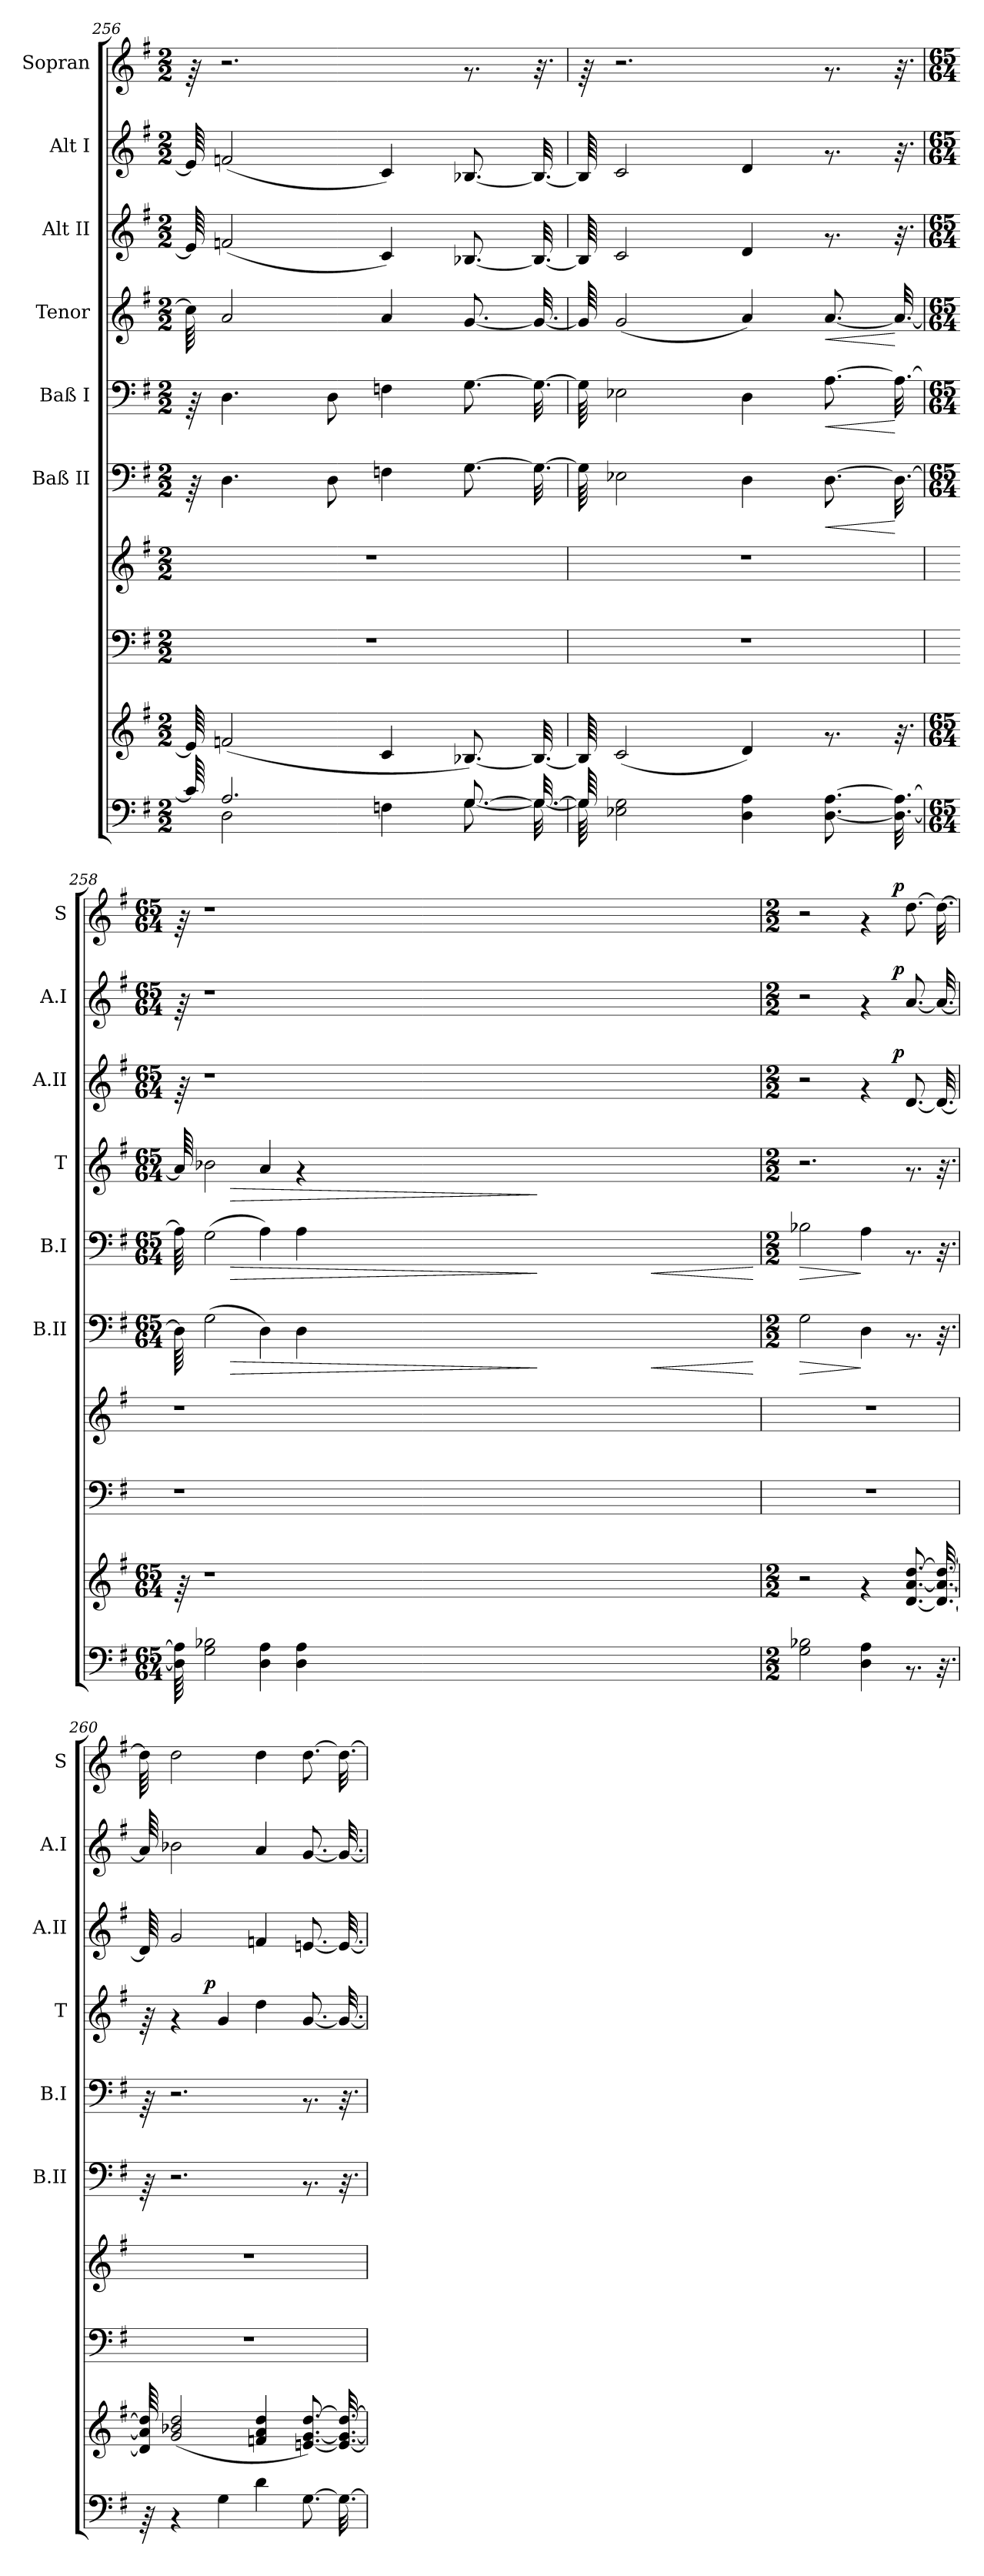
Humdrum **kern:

**kern	**kern	**kern	**kern	**kern	**dynam	**kern	**dynam	**kern	**dynam	**kern	**dynam	**kern	**dynam	**kern	**dynam
*part10	*part9	*part8	*part7	*part6	*part6	*part5	*part5	*part4	*part4	*part3	*part3	*part2	*part2	*part1	*part1
*staff10	*staff9	*staff8	*staff7	*staff6	*staff6	*staff5	*staff5	*staff4	*staff4	*staff3	*staff3	*staff2	*staff2	*staff1	*staff1
*	*	*	*	*I"Baß II	*	*I"Baß I	*	*I"Tenor	*	*I"Alt II	*	*I"Alt I	*	*I"Sopran	*
*	*	*	*	*I'B.II	*	*I'B.I	*	*I'T	*	*I'A.II	*	*I'A.I	*	*I'S	*
*clefF4	*clefG2	*clefF4	*clefG2	*clefF4	*	*clefF4	*	*clefG2	*	*clefG2	*	*clefG2	*	*clefG2	*
*k[f#]	*k[f#]	*k[f#]	*k[f#]	*k[f#]	*	*k[f#]	*	*k[f#]	*	*k[f#]	*	*k[f#]	*	*k[f#]	*
*G:	*G:	*G:	*G:	*G:	*	*G:	*	*G:	*	*G:	*	*G:	*	*G:	*
*M2/2	*M2/2	*M2/2	*M2/2	*M2/2	*	*M2/2	*	*M2/2	*	*M2/2	*	*M2/2	*	*M2/2	*
=256	=256	=256	=256	=256	=256	=256	=256	=256	=256	=256	=256	=256	=256	=256	=256
*^	*	*	*	*	*	*	*	*	*	*	*	*	*	*	*
64c/]	64ryy	64e-/]	1r	1r	64rAA	.	64rAA	.	64cc\]	.	64e-/]	.	64e-/]	.	64rf	.
2.A/	2D\	(<2f/	.	.	4.D\	.	4.D\	.	2a/	.	(<2f/	.	(<2f/	.	2.r	.
.	.	.	.	.	8D\	.	8D\	.	.	.	.	.	.	.	.	.
.	4F\	4c/	.	.	4F\	.	4F\	.	4a/	.	4c/)	.	4c/)	.	.	.
[<8.G/	[>8.G\	[<8.B-/)	.	.	[>8.G\	.	[>8.G\	.	[<8.g/	.	[<8.B-/	.	[<8.B-/	.	8.rf	.
32.G/_	32.G\_	32.B-/_	.	.	32.G\_	.	32.G\_	.	32.g/_	.	32.B-/_	.	32.B-/_	.	32.rf	.
=257!	=257!	=257!	=257!	=257!	=257!	=257!	=257!	=257!	=257!	=257!	=257!	=257!	=257!	=257!	=257!	=257!
64G/]	64G\]	64B-/]	1r	1r	64G\]	.	64G\]	.	64g/]	.	64B-/]	.	64B-/]	.	64rf	.
2E-\ 2G\	2ryy	(<2c/	.	.	2E-\	.	2E-\	.	(<2g/	.	2c/	.	2c/	.	2.r	.
4D\ 4A\	4ryy	4d/)	.	.	4D\	.	4D\	.	4a/)	.	4d/	.	4d/	.	.	.
!	!	!	!	!	!	!LO:HP:b	!	!LO:HP:b	!	!LO:HP:b	!	!	!	!	!	!
[>8.D\ [>8.A\	8...ryy	8.rf	.	.	[>8.D\	<	[>8.A\	<	[<8.a/	<	8.rf	.	8.rf	.	8.rf	.
32.D\_ 32.A\_	.	32.rf	.	.	32.D\_	[	32.A\_	[	32.a/_	[	32.rf	.	32.rf	.	32.rf	.
*v	*v	*	*	*	*	*	*	*	*	*	*	*	*	*	*	*
=258!	=258!	=258!	=258!	=258!	=258!	=258!	=258!	=258!	=258!	=258!	=258!	=258!	=258!	=258!	=258!
*M65/64	*M65/64	*	*	*M65/64	*	*M65/64	*	*M65/64	*	*M65/64	*	*M65/64	*	*M65/64	*
64D\] 64A\]	64rf	1r	1r	64D\]	.	64A\]	.	64a/]	.	64rf	.	64rf	.	64rf	.
!	!	!	!	!	!LO:HP:b	!	!LO:HP:b	!	!LO:HP:b	!	!	!	!	!	!
2G\ 2B-\	1r	.	.	(>2G\	>	(>2G\	>	2b-\	>	1r	.	1r	.	1r	.
4D\ 4A\	.	.	.	4D\)	]	4A\)	]	4a/	]	.	.	.	.	.	.
!	!	!	!	!	!LO:HP:b	!	!LO:HP:b	!	!	!	!	!	!	!	!
4D\ 4A\	.	.	.	4D\	<	4A\	<	4rf	.	.	.	.	.	.	.
.	.	64ryy	64ryy	.	.	.	.	.	.	.	.	.	.	.	.
.	.	.	.	.	[	.	[	.	.	.	.	.	.	.	.
!!LO:PB:g=z
=259!	=259!	=259!	=259!	=259!	=259!	=259!	=259!	=259!	=259!	=259!	=259!	=259!	=259!	=259!	=259!
*M2/2	*M2/2	*	*	*M2/2	*	*M2/2	*	*M2/2	*	*M2/2	*	*M2/2	*	*M2/2	*
*	*	*	*	*	*	*	*	*	*	*^	*	*^	*	*^	*
64ryy	64ryy	1r	1r	64ryy	.	64ryy	.	64ryy	.	64ryy	2ryy	.	64ryy	2ryy	.	64ryy	2ryy	.
!	!	!	!	!	!LO:HP:b	!	!LO:HP:b	!	!	!	!	!	!	!	!	!	!	!
2G\ 2B-\	2r	.	.	2G\	>	2B-\	>	2.r	.	2r	.	.	2r	.	.	2r	.	.
.	.	.	.	.	.	.	.	.	.	.	8..ryy	.	.	8..ryy	.	.	8..ryy	.
4D\ 4A\	4rf	.	.	4D\	]	4A\	]	.	.	4rf	.	.	4rf	.	.	4rf	.	.
!	!	!	!	!	!	!	!	!	!	!	!	!LO:DY:a	!	!	!LO:DY:a	!	!	!LO:DY:a
.	.	.	.	.	.	.	.	.	.	.	4ryy	p	.	4ryy	p	.	4ryy	p
8.rAA	[<8.d/ [<8.a/ [<8.dd/	.	.	8.rAA	.	8.rAA	.	8.rf	.	[<8.d/	.	.	[<8.a/	.	.	[>8.dd\	.	.
32.rAA	32.d/_ 32.a/_ 32.dd/_	.	.	32.rAA	.	32.rAA	.	32.rf	.	32.d/_	.	.	32.a/_	.	.	32.dd\_	.	.
.	.	.	.	.	.	.	.	.	.	.	32ryy	.	.	32ryy	.	.	32ryy	.
*	*	*	*	*	*	*	*	*	*	*v	*v	*	*	*	*	*v	*v	*
*	*	*	*	*	*	*	*	*	*	*	*	*v	*v	*	*	*
=260!	=260!	=260!	=260!	=260!	=260!	=260!	=260!	=260!	=260!	=260!	=260!	=260!	=260!	=260!	=260!
*	*	*	*	*	*	*	*	*^	*	*	*	*	*	*	*
64rAA	64d/] 64a/] 64dd/]	1r	1r	64rAA	.	64rAA	.	64rf	8..ryy	.	64d/]	.	64a/]	.	64dd\]	.
4rAA	(<2g/ 2b-/ 2dd/	.	.	2.r	.	2.r	.	4rf	.	.	2g/	.	2b-\	.	2dd\	.
!	!	!	!	!	!	!	!	!	!	!LO:DY:a	!	!	!	!	!	!
.	.	.	.	.	.	.	.	.	2ryy	p	.	.	.	.	.	.
4G\	.	.	.	.	.	.	.	4g/	.	.	.	.	.	.	.	.
4d\	4f/ 4a/ 4dd/	.	.	.	.	.	.	4dd\	.	.	4f/	.	4a/	.	4dd\	.
.	.	.	.	.	.	.	.	.	4ryy	.	.	.	.	.	.	.
[>8.G\	[<8.en/ [<8.g/ [<8.dd/)	.	.	8.rAA	.	8.rAA	.	[<8.g/	.	.	[<8.en/	.	[<8.g/	.	[>8.dd\	.
32.G\_	32.e/_ 32.g/_ 32.dd/_	.	.	32.rAA	.	32.rAA	.	32.g/_	.	.	32.e/_	.	32.g/_	.	32.dd\_	.
.	.	.	.	.	.	.	.	.	32ryy	.	.	.	.	.	.	.
*	*	*	*	*	*	*	*	*v	*v	*	*	*	*	*	*	*
=!	=!	=!	=!	=!	=!	=!	=!	=!	=!	=!	=!	=!	=!	=!	=!
*-	*-	*-	*-	*-	*-	*-	*-	*-	*-	*-	*-	*-	*-	*-	*-
